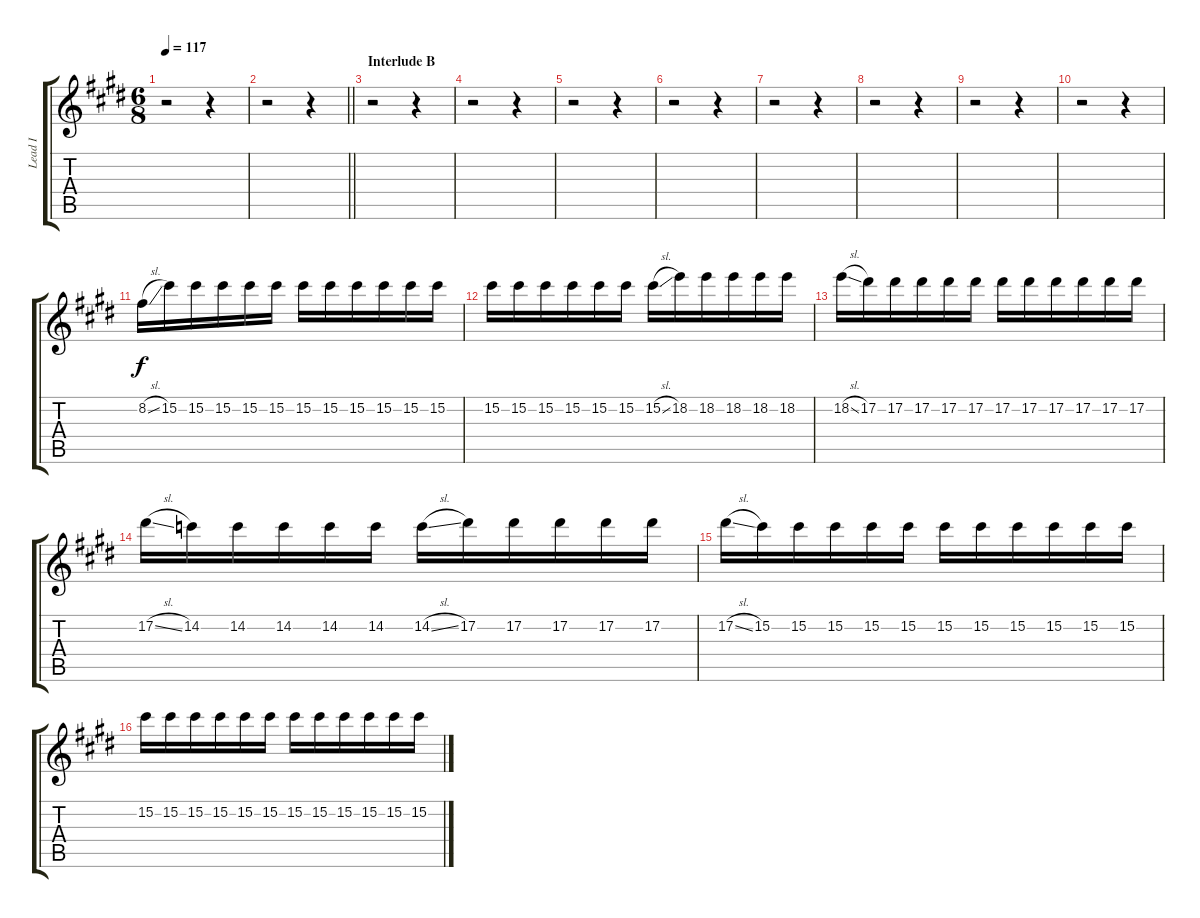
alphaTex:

\track ("Lead I" "Lead I") {instrument distortionguitar}
\staff {score tabs}
\tuning (Eb4 Bb3 Gb3 Db3 Ab2 Db2) {hide}
\ts (6 8)
\tempo 117
\clef g2
\ks c#minor
r.2{dy f} r.4 |
\barLineRight lightlight
r.2 r.4 |
\section ("" "Interlude B")
r.2 r.4 |
r.2 r.4 |
r.2 r.4 |
r.2 r.4 |
r.2 r.4 |
r.2 r.4 |
r.2 r.4 |
r.2 r.4 |
8.2{sl}.16{volume 6 balance 11} 15.2.16 15.2.16 15.2.16 15.2.16 15.2.16 15.2.16 15.2.16 15.2.16 15.2.16 15.2.16 15.2.16 |
15.2.16 15.2.16 15.2.16 15.2.16 15.2.16 15.2.16 15.2{sl}.16 18.2.16 18.2.16 18.2.16 18.2.16 18.2.16 |
18.2{sl}.16 17.2.16 17.2.16 17.2.16 17.2.16 17.2.16 17.2.16 17.2.16 17.2.16 17.2.16 17.2.16 17.2.16 |
17.2{sl}.16 14.2.16 14.2.16 14.2.16 14.2.16 14.2.16 14.2{sl}.16 17.2.16 17.2.16 17.2.16 17.2.16 17.2.16 |
17.2{sl}.16 15.2.16 15.2.16 15.2.16 15.2.16 15.2.16 15.2.16 15.2.16 15.2.16 15.2.16 15.2.16 15.2.16 |
15.2.16 15.2.16 15.2.16 15.2.16 15.2.16 15.2.16 15.2.16 15.2.16 15.2.16 15.2.16 15.2.16 15.2.16
